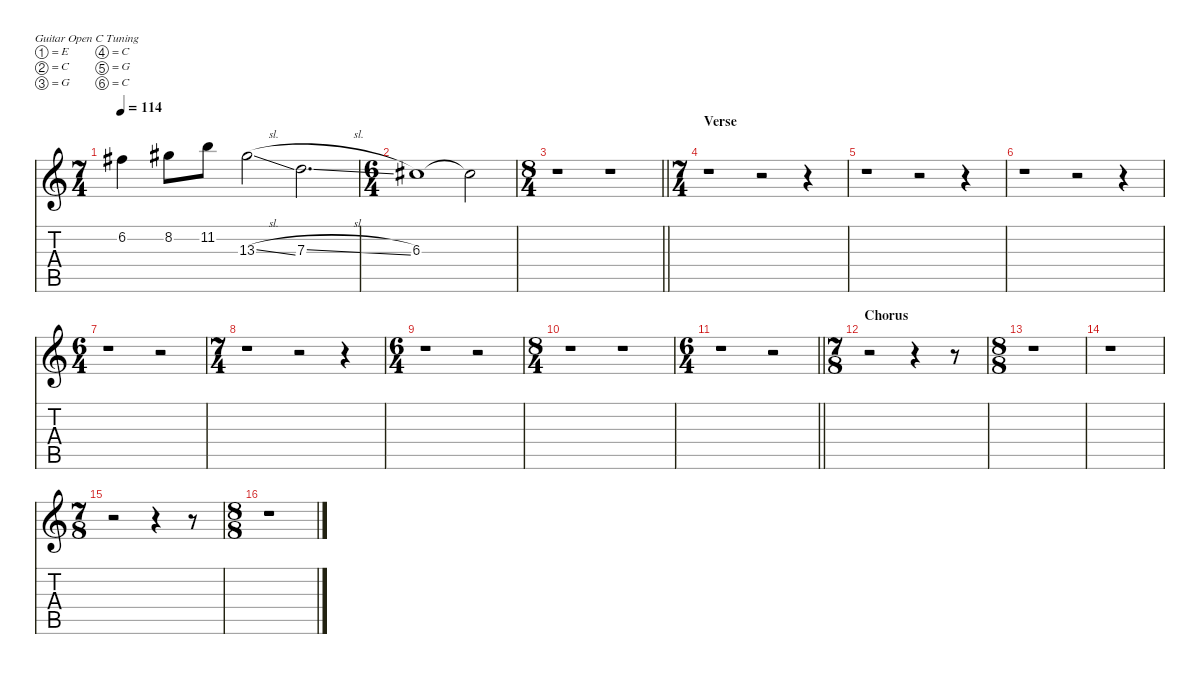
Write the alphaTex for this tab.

\defaultSystemsLayout 4
\hideDynamics
\bracketExtendMode nobrackets
\singleTrackTrackNamePolicy hidden
\multiTrackTrackNamePolicy hidden
\firstSystemTrackNameMode fullname
\firstSystemTrackNameOrientation horizontal
\otherSystemsTrackNameOrientation horizontal
\track ("GTR Jazz" "jz.guit.") {instrument electricguitarjazz}
\staff {score tabs}
\tuning (E4 C4 G3 C3 G2 C2)
\ts (7 4)
\tempo 114
\clef g2
\ks c
6.2{acc #}.4{dy f beam Down} 8.2{acc #}.8{beam Down} 11.2.8{beam Down} 13.3{sl acc #}.2{beam Down} 7.3{sl}.2{d beam Down} |
\ts (6 4)
\beaming (8 4 4 4 4)
6.3{acc #}.1{beam Down} 6.3{t acc #}.2{beam Down} |
\ts (8 4)
\beaming (8 4 4 4 4)
\barLineRight lightlight
r.1{beam Down} r.1{beam Down} |
\ts (7 4)
\beaming (8 4 4 4 4)
\section ("" "Verse")
r.1{beam Down} r.2{beam Down} r.4{beam Down} |
r.1{beam Down} r.2{beam Down} r.4{beam Down} |
r.1{beam Down} r.2{beam Down} r.4{beam Down} |
\ts (6 4)
\beaming (8 4 4 4 4)
r.1{beam Down} r.2{beam Down} |
\ts (7 4)
\beaming (8 4 4 4 4)
r.1{beam Down} r.2{beam Down} r.4{beam Down} |
\ts (6 4)
\beaming (8 4 4 4 4)
r.1{beam Down} r.2{beam Down} |
\ts (8 4)
\beaming (8 4 4 4 4)
r.1{beam Down} r.1{beam Down} |
\ts (6 4)
\beaming (8 4 4 4 4)
\barLineRight lightlight
r.1{beam Down} r.2{beam Down} |
\ts (7 8)
\beaming (8 4 4 4 4)
\section ("" "Chorus")
r.2{beam Down} r.4{beam Down} r.8{beam Down} |
\ts (8 8)
\beaming (8 4 4 4 4)
r.1{beam Down} |
r.1{beam Down} |
\ts (7 8)
\beaming (8 4 4 4 4)
r.2{beam Down} r.4{beam Down} r.8{beam Down} |
\ts (8 8)
\beaming (8 4 4 4 4)
r.1{beam Down}
